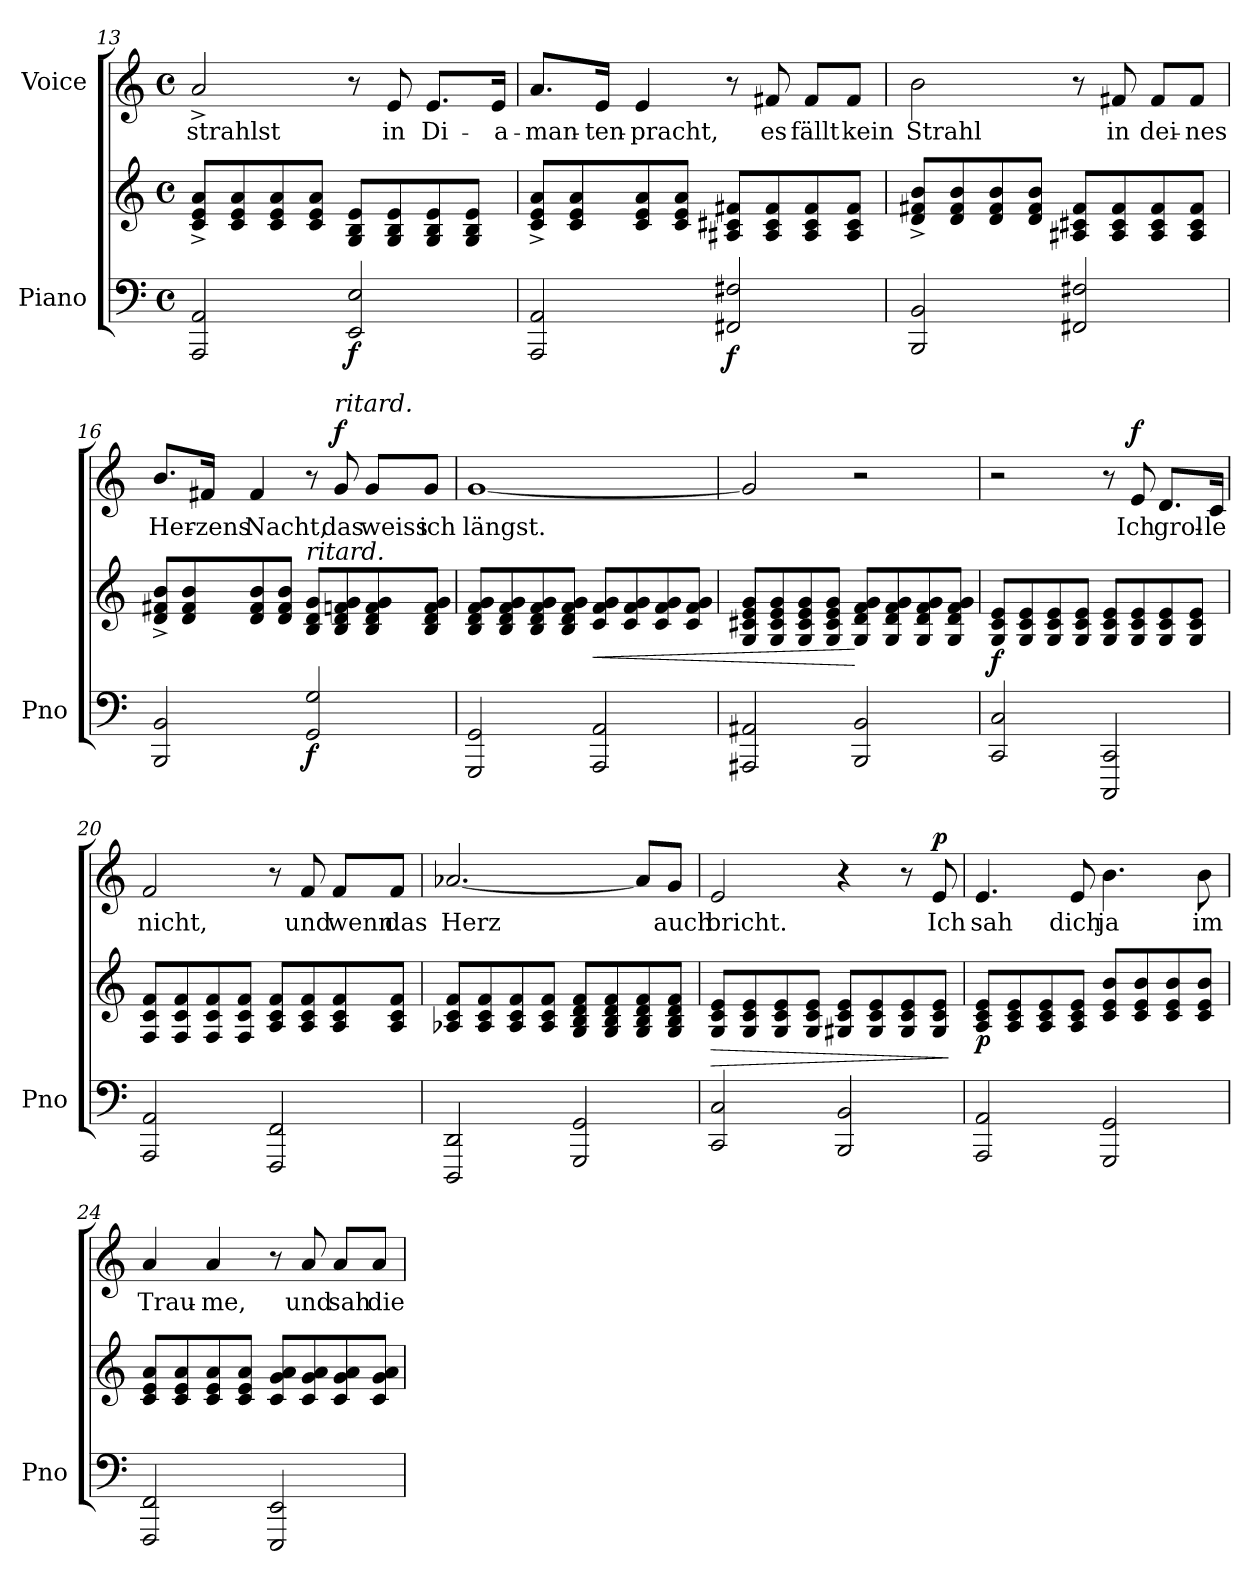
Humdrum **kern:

**kern	**kern	**dynam	**kern	**text	**dynam
*part2	*part2	*part2	*part1	*part1	*part1
*staff3	*staff2	*staff2/3	*staff1	*staff1	*staff1
*I"Piano	*	*	*I"Voice	*	*
*I'Pno	*	*	*	*	*
*clefF4	*clefG2	*	*clefG2	*	*
*k[]	*k[]	*	*k[]	*	*
*M4/4	*M4/4	*	*M4/4	*	*
*met(c)	*met(c)	*	*met(c)	*	*
=13	=13	=13	=13	=13	=13
!	!	!	!	!LO:LY:b	!
2AAA/ 2AA/	8c/^ 8e/^ 8a/^L	.	2a^/	strahlst	.
.	8c/ 8e/ 8a/	.	.	.	.
.	8c/ 8e/ 8a/	.	.	.	.
.	8c/ 8e/ 8a/J	.	.	.	.
!	!	!LO:DY:b=2	!	!	!
2EE/ 2E/	8G/ 8B/ 8e/L	f	8r	.	.
!	!	!	!	!LO:LY:b	!
.	8G/ 8B/ 8e/	.	8e/	in	.
!	!	!	!	!LO:LY:b	!
.	8G/ 8B/ 8e/	.	8.e/L	Di-	.
.	8G/ 8B/ 8e/J	.	.	.	.
!	!	!	!	!LO:LY:b	!
.	.	.	16e/Jk	-a-	.
=14	=14	=14	=14	=14	=14
!	!	!	!	!LO:LY:b	!
2AAA/ 2AA/	8c/^ 8e/^ 8a/^L	.	8.a/L	-man-	.
.	8c/ 8e/ 8a/	.	.	.	.
!	!	!	!	!LO:LY:b	!
.	.	.	16e/Jk	-ten-	.
!	!	!	!	!LO:LY:b	!
.	8c/ 8e/ 8a/	.	4e/	-pracht,	.
.	8c/ 8e/ 8a/J	.	.	.	.
!	!	!LO:DY:b=2	!	!	!
2FF#X/ 2F#X/	8A#X/ 8c#X/ 8f#X/L	f	8r	.	.
!	!	!	!	!LO:LY:b	!
.	8A#/ 8c#/ 8f#/	.	8f#X/	es	.
!	!	!	!	!LO:LY:b	!
.	8A#/ 8c#/ 8f#/	.	8f#/L	fällt	.
!	!	!	!	!LO:LY:b	!
.	8A#/ 8c#/ 8f#/J	.	8f#/J	kein	.
!!LO:LB:g=z
=15	=15	=15	=15	=15	=15
!	!	!	!	!LO:LY:b	!
2BBB/ 2BB/	8d/^ 8f#X/^ 8b/^L	.	2b\	Strahl	.
.	8d/ 8f#/ 8b/	.	.	.	.
.	8d/ 8f#/ 8b/	.	.	.	.
.	8d/ 8f#/ 8b/J	.	.	.	.
2FF#X/ 2F#X/	8A#X/ 8c#X/ 8f#/L	.	8r	.	.
!	!	!	!	!LO:LY:b	!
.	8A#/ 8c#/ 8f#/	.	8f#X/	in	.
!	!	!	!	!LO:LY:b	!
.	8A#/ 8c#/ 8f#/	.	8f#/L	dei-	.
!	!	!	!	!LO:LY:b	!
.	8A#/ 8c#/ 8f#/J	.	8f#/J	-nes	.
=16	=16	=16	=16	=16	=16
!	!	!	!	!LO:LY:b	!
2BBB/ 2BB/	8d/^ 8f#X/^ 8b/^L	.	8.b/L	Her-	.
.	8d/ 8f#/ 8b/	.	.	.	.
!	!	!	!	!LO:LY:b	!
.	.	.	16f#X/Jk	-zens	.
!	!	!	!	!LO:LY:b	!
.	8d/ 8f#/ 8b/	.	4f#/	Nacht,	.
.	8d/ 8f#/ 8b/J	.	.	.	.
!	!LO:TX:a:i:t=ritard.	!	!	!	!
!	!	!LO:DY:b=2	!	!	!
2GG/ 2G/	8B/ 8d/ 8g/L	f	8r	.	.
*	*	*	*MM63	*	*
!	!	!	!LO:TX:a:i:t=ritard.	!	!
!	!	!	!	!LO:LY:b	!LO:DY:a
.	8B/ 8d/ 8fn/ 8g/	.	8g/	das	f
!	!	!	!	!LO:LY:b	!
.	8B/ 8d/ 8f/ 8g/	.	8g/L	weiss	.
*	*	*	*MM61	*	*
!	!	!	!	!LO:LY:b	!
.	8B/ 8d/ 8f/ 8g/J	.	8g/J	ich	.
=17	=17	=17	=17	=17	=17
!	!	!	!	!LO:LY:b	!
*	*	*	*^	*	*
*	*	*	*	*^	*	*
2GGG/ 2GG/	8B/ 8d/ 8f/ 8g/L	.	[1g	8ryy	4.ryy	längst.	.
*	*	*	*MM59	*	*	*	*
.	8B/ 8d/ 8f/ 8g/	.	.	2..ryy	.	.	.
.	8B/ 8d/ 8f/ 8g/	.	.	.	.	.	.
*	*	*	*MM57	*	*	*	*
.	8B/ 8d/ 8f/ 8g/J	.	.	.	2ryy	.	.
!	!	!LO:HP:b	!	!	!	!	!
2AAA/ 2AA/	8c/ 8f/ 8g/L	<	.	.	.	.	.
.	8c/ 8f/ 8g/	.	.	.	.	.	.
.	8c/ 8f/ 8g/	.	.	.	.	.	.
.	8c/ 8f/ 8g/J	.	.	.	8ryy	.	.
=18	=18	=18	=18	=18	=18	=18	=18
*	*	*	*MM59	*	*	*	*
2AAA#X/ 2AA#X/	8G/ 8c#X/ 8e/ 8g/L	.	2g/]	4ryy	2.ryy	.	.
.	8G/ 8c#/ 8e/ 8g/	.	.	.	.	.	.
*	*	*	*MM61	*	*	*	*
.	8G/ 8c#/ 8e/ 8g/	.	.	2.ryy	.	.	.
.	8G/ 8c#/ 8e/ 8g/J	.	.	.	.	.	.
*	*	*	*MM63	*	*	*	*
2BBB/ 2BB/	8G/ 8d/ 8f/ 8g/L	[	2r	.	.	.	.
.	8G/ 8d/ 8f/ 8g/	.	.	.	.	.	.
*	*	*	*MM65	*	*	*	*
.	8G/ 8d/ 8f/ 8g/	.	.	.	4ryy	.	.
.	8G/ 8d/ 8f/ 8g/J	.	.	.	.	.	.
!!LO:PB:g=z
=19	=19	=19	=19	=19	=19	=19	=19
!	!	!LO:DY:b	!	!	!	!	!
*	*	*	*v	*v	*v	*	*
2CC/ 2C/	8G/ 8c/ 8e/L	f	2r	.	.
.	8G/ 8c/ 8e/	.	.	.	.
.	8G/ 8c/ 8e/	.	.	.	.
.	8G/ 8c/ 8e/J	.	.	.	.
2CCC/ 2CC/	8G/ 8c/ 8e/L	.	8r	.	.
!	!	!	!	!LO:LY:b	!LO:DY:a
.	8G/ 8c/ 8e/	.	8e/	Ich	f
!	!	!	!	!LO:LY:b	!
.	8G/ 8c/ 8e/	.	8.d/L	grol-	.
.	8G/ 8c/ 8e/J	.	.	.	.
!	!	!	!	!LO:LY:b	!
.	.	.	16c/Jk	-le	.
=20	=20	=20	=20	=20	=20
!	!	!	!	!LO:LY:b	!
2AAA/ 2AA/	8F/ 8c/ 8f/L	.	2f/	nicht,	.
.	8F/ 8c/ 8f/	.	.	.	.
.	8F/ 8c/ 8f/	.	.	.	.
.	8F/ 8c/ 8f/J	.	.	.	.
2FFF/ 2FF/	8A/ 8c/ 8f/L	.	8r	.	.
!	!	!	!	!LO:LY:b	!
.	8A/ 8c/ 8f/	.	8f/	und	.
!	!	!	!	!LO:LY:b	!
.	8A/ 8c/ 8f/	.	8f/L	wenn	.
!	!	!	!	!LO:LY:b	!
.	8A/ 8c/ 8f/J	.	8f/J	das	.
=21	=21	=21	=21	=21	=21
!	!	!	!	!LO:LY:b	!
2DDD/ 2DD/	8A-X/ 8c/ 8f/L	.	[2.a-X/	Herz	.
.	8A-/ 8c/ 8f/	.	.	.	.
.	8A-/ 8c/ 8f/	.	.	.	.
.	8A-/ 8c/ 8f/J	.	.	.	.
2GGG/ 2GG/	8G/ 8B/ 8d/ 8f/L	.	.	.	.
.	8G/ 8B/ 8d/ 8f/	.	.	.	.
.	8G/ 8B/ 8d/ 8f/	.	8a-/L]	.	.
!	!	!	!	!LO:LY:b	!
.	8G/ 8B/ 8d/ 8f/J	.	8g/J	auch	.
=22	=22	=22	=22	=22	=22
!	!	!LO:HP:b	!	!LO:LY:b	!
2CC/ 2C/	8G/ 8c/ 8e/L	>	2e/	bricht.	.
.	8G/ 8c/ 8e/	.	.	.	.
.	8G/ 8c/ 8e/	.	.	.	.
.	8G/ 8c/ 8e/J	.	.	.	.
2BBB/ 2BB/	8G#X/ 8c/ 8e/L	.	4r	.	.
.	8G#/ 8c/ 8e/	.	.	.	.
.	8G#/ 8c/ 8e/	.	8r	.	.
!	!	!	!	!LO:LY:b	!LO:DY:a
.	8G#/ 8c/ 8e/J	.	8e/	Ich	p
.	.	]	.	.	.
=23	=23	=23	=23	=23	=23
!	!	!LO:DY:b	!	!LO:LY:b	!
2AAA/ 2AA/	8A/ 8c/ 8e/L	p	4.e/	sah	.
.	8A/ 8c/ 8e/	.	.	.	.
.	8A/ 8c/ 8e/	.	.	.	.
!	!	!	!	!LO:LY:b	!
.	8A/ 8c/ 8e/J	.	8e/	dich	.
!	!	!	!	!LO:LY:b	!
2GGG/ 2GG/	8c/ 8e/ 8b/L	.	4.b\	ja	.
.	8c/ 8e/ 8b/	.	.	.	.
.	8c/ 8e/ 8b/	.	.	.	.
!	!	!	!	!LO:LY:b	!
.	8c/ 8e/ 8b/J	.	8b\	im	.
!!LO:LB:g=z
=24	=24	=24	=24	=24	=24
!	!	!	!	!LO:LY:b	!
2FFF/ 2FF/	8c/ 8e/ 8a/L	.	4a/	Trau-	.
.	8c/ 8e/ 8a/	.	.	.	.
!	!	!	!	!LO:LY:b	!
.	8c/ 8e/ 8a/	.	4a/	-me,	.
.	8c/ 8e/ 8a/J	.	.	.	.
2EEE/ 2EE/	8c/ 8g/ 8a/L	.	8r	.	.
!	!	!	!	!LO:LY:b	!
.	8c/ 8g/ 8a/	.	8a/	und	.
!	!	!	!	!LO:LY:b	!
.	8c/ 8g/ 8a/	.	8a/L	sah	.
!	!	!	!	!LO:LY:b	!
.	8c/ 8g/ 8a/J	.	8a/J	die	.
=	=	=	=	=	=
*-	*-	*-	*-	*-	*-
